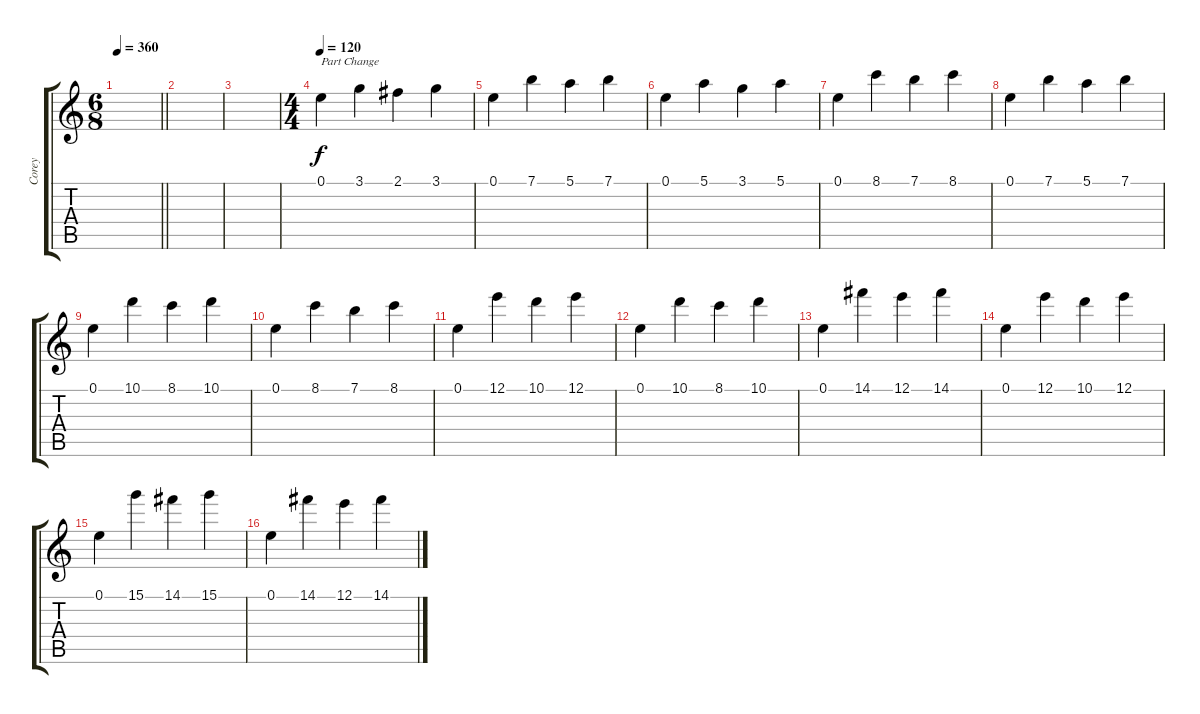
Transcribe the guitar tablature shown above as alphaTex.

\track ("Corey" "Corey") {instrument overdrivenguitar}
\staff {score tabs}
\tuning (E4 B3 G3 D3 A2 E2) {hide}
\ts (6 8)
\tempo 360
\clef g2
\barLineRight lightlight
\ks c
|
|
|
\ts (4 4)
\tempo 120
0.1.4{txt "Part Change"} 3.1.4 2.1.4 3.1.4 |
0.1.4 7.1.4 5.1.4 7.1.4 |
0.1.4 5.1.4 3.1.4 5.1.4 |
0.1.4 8.1.4 7.1.4 8.1.4 |
0.1.4 7.1.4 5.1.4 7.1.4 |
0.1.4 10.1.4 8.1.4 10.1.4 |
0.1.4 8.1.4 7.1.4 8.1.4 |
0.1.4 12.1.4 10.1.4 12.1.4 |
0.1.4 10.1.4 8.1.4 10.1.4 |
0.1.4 14.1.4 12.1.4 14.1.4 |
0.1.4 12.1.4 10.1.4 12.1.4 |
0.1.4 15.1.4 14.1.4 15.1.4 |
0.1.4 14.1.4 12.1.4 14.1.4
